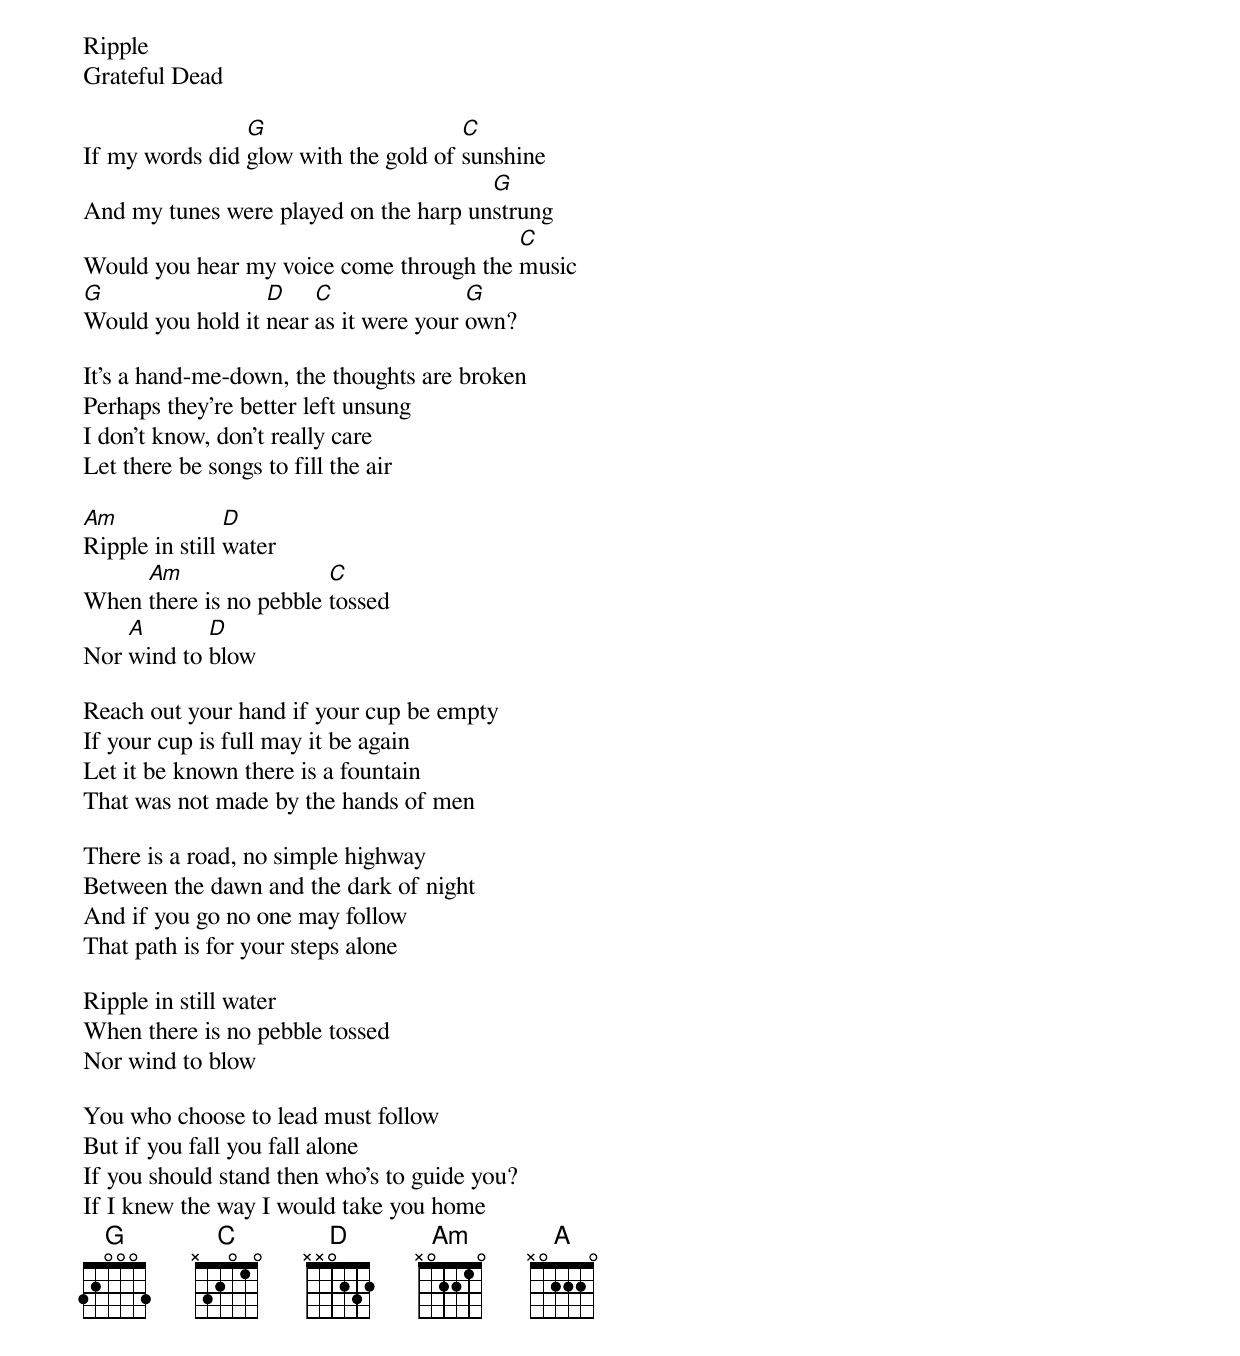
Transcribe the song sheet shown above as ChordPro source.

Ripple
Grateful Dead

If my words did [G]glow with the gold of [C]sunshine
And my tunes were played on the harp un[G]strung
Would you hear my voice come through the [C]music
[G]Would you hold it [D]near [C]as it were your [G]own?

It's a hand-me-down, the thoughts are broken
Perhaps they're better left unsung
I don't know, don't really care
Let there be songs to fill the air

[Am]Ripple in still [D]water
When [Am]there is no pebble [C]tossed
Nor [A]wind to [D]blow

Reach out your hand if your cup be empty
If your cup is full may it be again
Let it be known there is a fountain
That was not made by the hands of men

There is a road, no simple highway
Between the dawn and the dark of night
And if you go no one may follow
That path is for your steps alone

Ripple in still water
When there is no pebble tossed
Nor wind to blow

You who choose to lead must follow
But if you fall you fall alone
If you should stand then who's to guide you?
If I knew the way I would take you home
